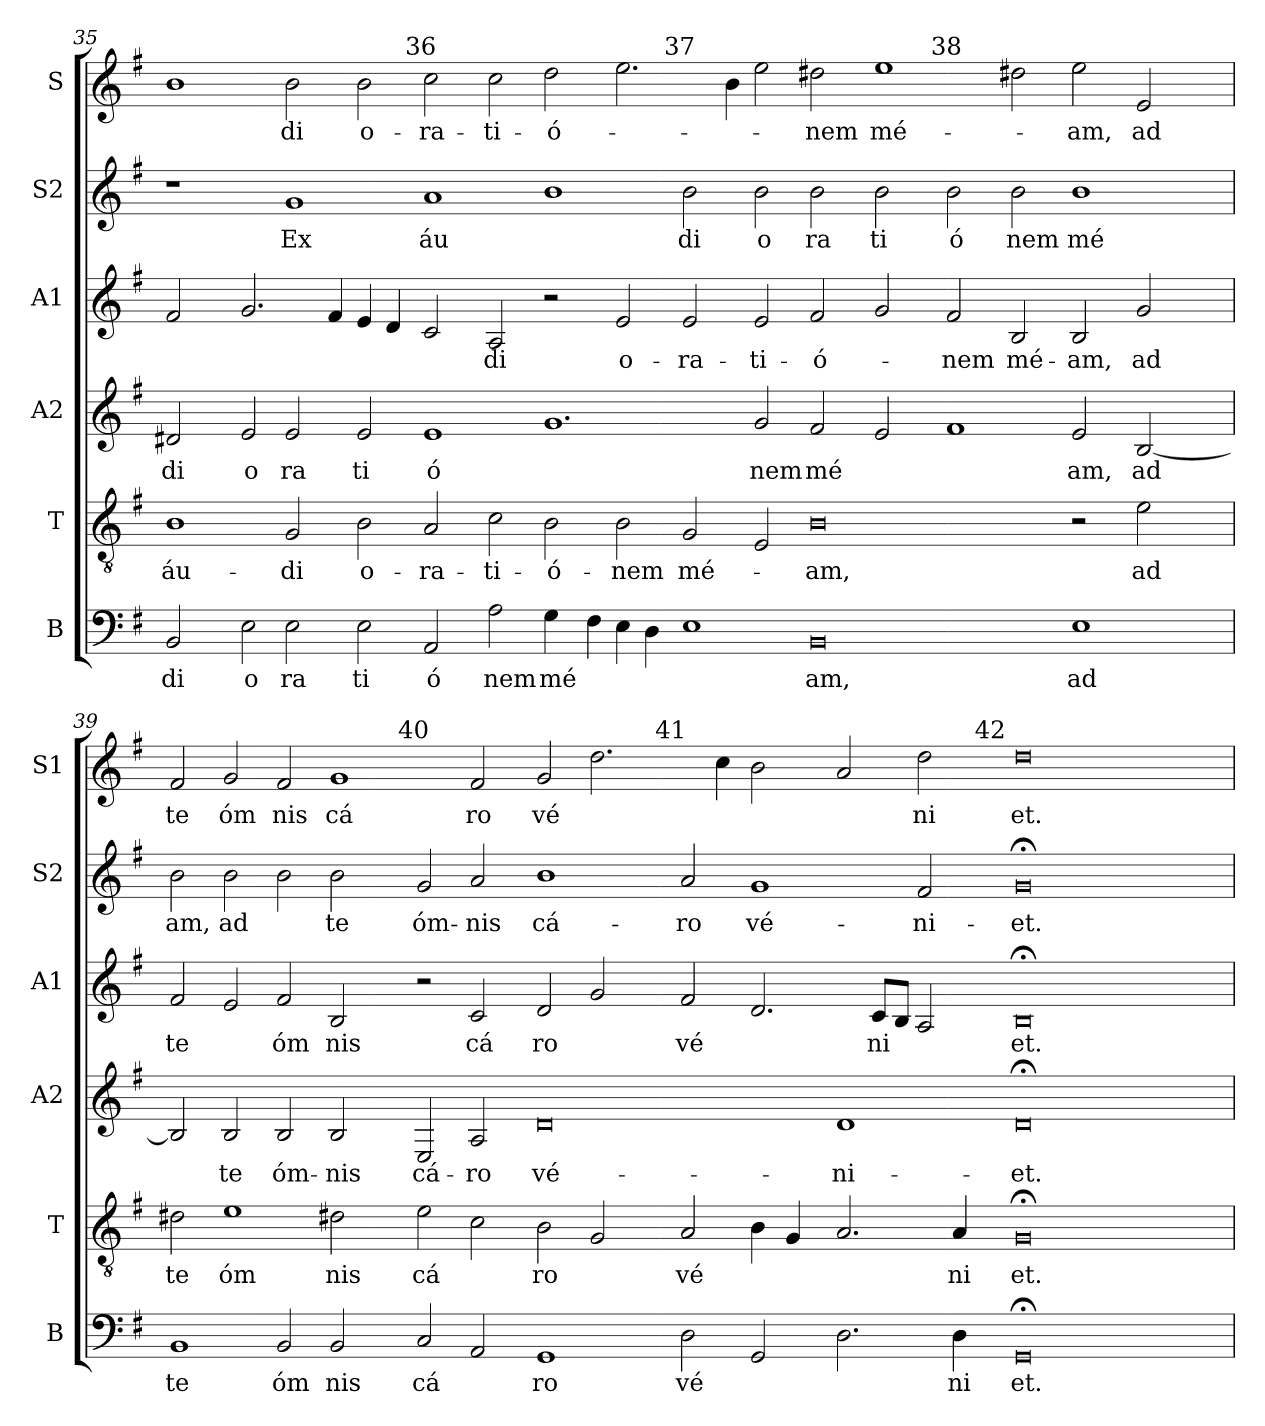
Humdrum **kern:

**kern	**text	**kern	**text	**kern	**text	**kern	**text	**kern	**text	**kern	**text
*part6	*part6	*part5	*part5	*part4	*part4	*part3	*part3	*part2	*part2	*part1	*part1
*staff6	*staff6	*staff5	*staff5	*staff4	*staff4	*staff3	*staff3	*staff2	*staff2	*staff1	*staff1
*I"B	*	*I"T	*	*I"A2	*	*I"A1	*	*I"S2	*	*I"S	*
*I'B	*	*I'T	*	*I'A2	*	*I'A1	*	*I'S2	*	*I'S1	*
!!LO:LB:g=z
*clefF4	*	*clefGv2	*	*clefG2	*	*clefG2	*	*clefG2	*	*clefG2	*
*k[f#]	*	*k[f#]	*	*k[f#]	*	*k[f#]	*	*k[f#]	*	*k[f#]	*
*G:	*	*G:	*	*G:	*	*G:	*	*G:	*	*G:	*
=35	=35	=35	=35	=35	=35	=35	=35	=35	=35	=35	=35
!	!LO:LY:b:cj	!	!LO:LY:b:cj	!	!LO:LY:b:cj	!	!	!	!	!	!
*	*	*	*	*^	*	*	*	*^	*	*^	*
*	*	*	*	*	*	*	*	*	*	*	*	*	*^	*
2BB/	di	1B	áu-	2d#X/	8ryy	di	2f#/	.	1r	32.ryy	.	1b	1...ryy	1ryy	.
.	.	.	.	.	.	.	.	.	.	1ryy	.	.	.	.	.
.	.	.	.	.	16ryy	.	.	.	.	.	.	.	.	.	.
.	.	.	.	.	64ryy	.	.	.	.	.	.	.	.	.	.
.	.	.	.	.	1ryy	.	.	.	.	.	.	.	.	.	.
!	!LO:LY:b:cj	!	!	!	!	!LO:LY:b:cj	!	!	!	!	!	!	!	!	!
2E\	o	.	.	2e/	.	o	2.g/	.	.	.	.	.	.	.	.
!	!LO:LY:b:cj	!	!LO:LY:b:cj	!	!	!LO:LY:b:cj	!	!	!	!	!LO:LY:b:cj	!	!	!	!LO:LY:b:cj
2E\	ra	2G/	-di	2e/	.	ra	.	.	1g	.	Ex	2b\	.	1ryy	di
.	.	.	.	.	.	.	.	.	.	1ryy	.	.	.	.	.
.	.	.	.	.	1ryy	.	.	.	.	.	.	.	.	.	.
.	.	.	.	.	.	.	4f#/	.	.	.	.	.	.	.	.
!	!LO:LY:b:cj	!	!LO:LY:b:cj	!	!	!LO:LY:b:cj	!	!	!	!	!	!	!	!	!LO:LY:b:cj
2E\	ti	2B\	o-	2e/	.	ti	4e/	.	.	.	.	2b\	.	.	o-
.	.	.	.	.	.	.	4d/	.	.	.	.	.	.	.	.
!	!	!	!	!	!	!	!	!	!	!	!	!	!LO:TX:a:t=36	!	!
.	.	.	.	.	.	.	.	.	.	.	.	.	1ryy	.	.
!	!LO:LY:b:cj	!	!LO:LY:b:cj	!	!	!LO:LY:b:rj	!	!	!	!	!LO:LY:b:cj	!	!	!	!LO:LY:b:cj
2AA/	ó	2A/	-ra-	1e	.	ó	2c/	.	1a	.	áu	2cc\	.	1ryy	-ra-
.	.	.	.	.	.	.	.	.	.	1ryy	.	.	.	.	.
.	.	.	.	.	1ryy	.	.	.	.	.	.	.	.	.	.
!	!LO:LY:b:cj	!	!LO:LY:b:cj	!	!	!	!	!LO:LY:b:cj	!	!	!	!	!	!	!LO:LY:b:cj
2A\	nem	2c\	-ti-	.	.	.	2A/	-di	.	.	.	2cc\	.	.	-ti-
.	.	.	.	.	.	.	.	.	.	.	.	.	1ryy	.	.
!	!LO:LY:b	!	!LO:LY:b:cj	!	!	!	!	!	!	!	!	!	!	!	!LO:LY:b:cj
4G\	mé	2B\	-ó-	1.g	.	.	2r	.	1b	.	.	2dd\	.	1ryy	-ó-
.	.	.	.	.	.	.	.	.	.	1ryy	.	.	.	.	.
.	.	.	.	.	1ryy	.	.	.	.	.	.	.	.	.	.
4F#\	.	.	.	.	.	.	.	.	.	.	.	.	.	.	.
!	!	!	!LO:LY:b:cj	!	!	!	!	!LO:LY:b:cj	!	!	!	!	!	!	!
4E\	.	2B\	-nem	.	.	.	2e/	o-	.	.	.	2.ee\	.	.	.
4D\	.	.	.	.	.	.	.	.	.	.	.	.	.	.	.
!	!	!	!	!	!	!	!	!	!	!	!	!	!LO:TX:a:t=37	!	!
.	.	.	.	.	.	.	.	.	.	.	.	.	1ryy	.	.
!	!	!	!LO:LY:b	!	!	!	!	!LO:LY:b:cj	!	!	!LO:LY:b:cj	!	!	!	!
1E	.	2G/	mé-	.	.	.	2e/	-ra-	2b\	.	di	.	.	1ryy	.
.	.	.	.	.	.	.	.	.	.	1ryy	.	.	.	.	.
.	.	.	.	.	1ryy	.	.	.	.	.	.	.	.	.	.
.	.	.	.	.	.	.	.	.	.	.	.	4b\	.	.	.
!	!	!	!	!	!	!LO:LY:b:cj	!	!LO:LY:b:cj	!	!	!LO:LY:b:cj	!	!	!	!
.	.	2E/	.	2g/	.	nem	2e/	-ti-	2b\	.	o	2ee\	.	.	.
.	.	.	.	.	.	.	.	.	.	.	.	.	1ryy	.	.
!	!LO:LY:b:cj	!	!LO:LY:b:cj	!	!	!LO:LY:b	!	!LO:LY:b:cj	!	!	!LO:LY:b:cj	!	!	!	!LO:LY:b:cj
0BB	am,	0B	-am,	2f#/	.	mé	2f#/	-ó-	2b\	.	ra	2dd#X\	.	2ryy	-nem
.	.	.	.	.	.	.	.	.	.	1ryy	.	.	.	.	.
.	.	.	.	.	1ryy	.	.	.	.	.	.	.	.	.	.
!	!	!	!	!	!	!	!	!	!	!	!LO:LY:b:cj	!	!	!	!LO:LY:b:cj
.	.	.	.	2e/	.	.	2g/	.	2b\	.	ti	1ee	.	4ryy	mé-
.	.	.	.	.	.	.	.	.	.	.	.	.	.	8ryy	.
.	.	.	.	.	.	.	.	.	.	.	.	.	1ryy	32ryy	.
!	!	!	!	!	!	!	!	!	!	!	!	!	!	!LO:TX:a:t=38	!
.	.	.	.	.	.	.	.	.	.	.	.	.	.	1ryy	.
!	!	!	!	!	!	!	!	!LO:LY:b:cj	!	!	!LO:LY:b:cj	!	!	!	!
.	.	.	.	1f#	.	.	2f#/	-nem	2b\	.	ó	.	.	.	.
.	.	.	.	.	.	.	.	.	.	1ryy	.	.	.	.	.
.	.	.	.	.	1ryy	.	.	.	.	.	.	.	.	.	.
!	!	!	!	!	!	!	!	!LO:LY:b:cj	!	!	!LO:LY:b:cj	!	!	!	!
.	.	.	.	.	.	.	2B/	mé-	2b\	.	nem	2dd#X\	.	.	.
.	.	.	.	.	.	.	.	.	.	.	.	.	1ryy	.	.
.	.	.	.	.	.	.	.	.	.	.	.	.	.	1ryy	.
!	!LO:LY:b:cj	!	!	!	!	!LO:LY:b:cj	!	!LO:LY:b:cj	!	!	!LO:LY:b:cj	!	!	!	!LO:LY:b:cj
1E	ad	2r	.	2e/	.	am,	2B/	-am,	1b	.	mé	2ee\	.	.	-am,
.	.	.	.	.	.	.	.	.	.	2ryy	.	.	.	.	.
.	.	.	.	.	2ryy	.	.	.	.	.	.	.	.	.	.
!	!	!	!LO:LY:b:cj	!	!	!LO:LY:b:cj	!	!LO:LY:b:cj	!	!	!	!	!	!	!LO:LY:b:cj
.	.	2e\	ad	[>2B/	.	ad	2g/	ad	.	.	.	2e/	.	.	ad
.	.	.	.	.	.	.	.	.	.	4ryy	.	.	.	.	.
.	.	.	.	.	4ryy	.	.	.	.	.	.	.	.	.	.
.	.	.	.	.	.	.	.	.	.	8ryy	.	.	.	.	.
.	.	.	.	.	.	.	.	.	.	.	.	.	8ryy	.	.
.	.	.	.	.	.	.	.	.	.	.	.	.	.	16.ryy	.
.	.	.	.	.	.	.	.	.	.	16ryy	.	.	.	.	.
.	.	.	.	.	32.ryy	.	.	.	.	.	.	.	.	.	.
.	.	.	.	.	.	.	.	.	.	64ryy	.	.	.	.	.
!!LO:LB:g=z
=39	=39	=39	=39	=39	=39	=39	=39	=39	=39	=39	=39	=39	=39	=39	=39
!	!LO:LY:b:cj	!	!LO:LY:b:cj	!	!	!	!	!LO:LY:b:cj	!	!	!LO:LY:b:cj	!	!	!	!LO:LY:b:cj
*	*	*	*	*v	*v	*	*	*	*v	*v	*	*	*	*^	*
1BB	te	2d#X\	te	2B/]	.	2f#/	te	2b\	am,	2f#/	1ryy	1ryy	1ryy	te
!	!	!	!LO:LY:b:cj	!	!LO:LY:b:cj	!	!	!	!LO:LY:b:cj	!	!	!	!	!LO:LY:b:cj
.	.	1e	óm	2B/	te	2e/	.	2b\	ad	2g/	.	.	.	óm
!	!LO:LY:b:cj	!	!	!	!LO:LY:b:cj	!	!LO:LY:b:cj	!	!	!	!	!	!	!LO:LY:b:cj
2BB/	óm	.	.	2B/	óm-	2f#/	óm	2b\	.	2f#/	2ryy	1ryy	1ryy	nis
!	!LO:LY:b:cj	!	!LO:LY:b:cj	!	!LO:LY:b:cj	!	!LO:LY:b:cj	!	!LO:LY:b:cj	!	!	!	!	!LO:LY:b:cj
2BB/	nis	2d#X\	nis	2B/	-nis	2B/	nis	2b\	te	1g	4ryy	.	.	cá
.	.	.	.	.	.	.	.	.	.	.	8ryy	.	.	.
.	.	.	.	.	.	.	.	.	.	.	32ryy	.	.	.
!	!	!	!	!	!	!	!	!	!	!	!LO:TX:a:t=40	!	!	!
.	.	.	.	.	.	.	.	.	.	.	1ryy	.	.	.
!	!LO:LY:b:cj	!	!LO:LY:b:cj	!	!LO:LY:b:cj	!	!	!	!LO:LY:b:cj	!	!	!	!	!
2C/	cá	2e\	cá	2E/	cá-	2r	.	2g/	óm-	.	.	1ryy	1ryy	.
!	!	!	!	!	!LO:LY:b:cj	!	!LO:LY:b:cj	!	!LO:LY:b:cj	!	!	!	!	!LO:LY:b:cj
2AA/	.	2c\	.	2A/	-ro	2c/	cá	2a/	-nis	2f#/	.	.	.	ro
.	.	.	.	.	.	.	.	.	.	.	1ryy	.	.	.
!	!LO:LY:b:cj	!	!LO:LY:b:cj	!	!LO:LY:b:cj	!	!LO:LY:b:cj	!	!LO:LY:b:cj	!	!	!	!	!LO:LY:b:cj
1GG	ro	2B\	ro	0d	vé-	2d/	ro	1b	cá-	2g/	.	2ryy	1ryy	vé
.	.	2G/	.	.	.	2g/	.	.	.	2.dd\	.	4ryy	.	.
.	.	.	.	.	.	.	.	.	.	.	.	8ryy	.	.
.	.	.	.	.	.	.	.	.	.	.	.	64ryy	.	.
!	!	!	!	!	!	!	!	!	!	!	!	!LO:TX:a:t=41	!	!
.	.	.	.	.	.	.	.	.	.	.	.	1ryy	.	.
.	.	.	.	.	.	.	.	.	.	.	1ryy	.	.	.
!	!LO:LY:b:cj	!	!LO:LY:b:cj	!	!	!	!LO:LY:b:cj	!	!LO:LY:b:cj	!	!	!	!	!
2D\	vé	2A/	vé	.	.	2f#/	vé	2a/	-ro	.	.	.	1ryy	.
.	.	.	.	.	.	.	.	.	.	4cc\	.	.	.	.
!	!	!	!	!	!	!	!	!	!LO:LY:b:cj	!	!	!	!	!
2GG/	.	4B\	.	.	.	2.d/	.	1g	vé-	2b\	.	.	.	.
.	.	4G/	.	.	.	.	.	.	.	.	.	.	.	.
.	.	.	.	.	.	.	.	.	.	.	.	1ryy	.	.
.	.	.	.	.	.	.	.	.	.	.	1ryy	.	.	.
!	!	!	!	!	!LO:LY:b:cj	!	!	!	!	!	!	!	!	!
2.D\	.	2.A/	.	1d	-ni-	.	.	.	.	2a/	.	.	2ryy	.
!	!	!	!	!	!	!	!LO:LY:b:cj	!	!	!	!	!	!	!
.	.	.	.	.	.	8c/L	ni	.	.	.	.	.	.	.
.	.	.	.	.	.	8B/J	.	.	.	.	.	.	.	.
!	!	!	!	!	!	!	!	!	!LO:LY:b:cj	!	!	!	!	!LO:LY:b:cj
.	.	.	.	.	.	2A/	.	2f#/	-ni-	2dd\	.	.	4ryy	ni
!	!LO:LY:b:cj	!	!LO:LY:b:cj	!	!	!	!	!	!	!	!	!	!	!
4D\	ni	4A/	ni	.	.	.	.	.	.	.	.	.	16ryy	.
.	.	.	.	.	.	.	.	.	.	.	.	.	64ryy	.
!	!	!	!	!	!	!	!	!	!	!	!	!	!LO:TX:a:t=42	!
.	.	.	.	.	.	.	.	.	.	.	.	.	1ryy	.
.	.	.	.	.	.	.	.	.	.	.	.	1ryy	.	.
.	.	.	.	.	.	.	.	.	.	.	1ryy	.	.	.
!	!LO:LY:b:cj	!	!LO:LY:b:cj	!	!LO:LY:b:cj	!	!LO:LY:b:cj	!	!LO:LY:b:cj	!	!	!	!	!LO:LY:b:cj
0GG;<	et.	0G;<	et.	0d;<	-et.	0B;<	et.	0g;<	-et.	0dd	.	.	.	et.
.	.	.	.	.	.	.	.	.	.	.	.	.	1ryy	.
.	.	.	.	.	.	.	.	.	.	.	.	1ryy	.	.
.	.	.	.	.	.	.	.	.	.	.	1ryy	.	.	.
.	.	.	.	.	.	.	.	.	.	.	.	.	8ryy	.
.	.	.	.	.	.	.	.	.	.	.	.	16..ryy	.	.
.	.	.	.	.	.	.	.	.	.	.	16.ryy	.	.	.
.	.	.	.	.	.	.	.	.	.	.	.	.	32.ryy	.
*	*	*	*	*	*	*	*	*	*	*v	*v	*v	*v	*
=	=!	=	=!	=	=!	=	=!	=	=!	=!	=!
*-	*-	*-	*-	*-	*-	*-	*-	*-	*-	*-	*-
